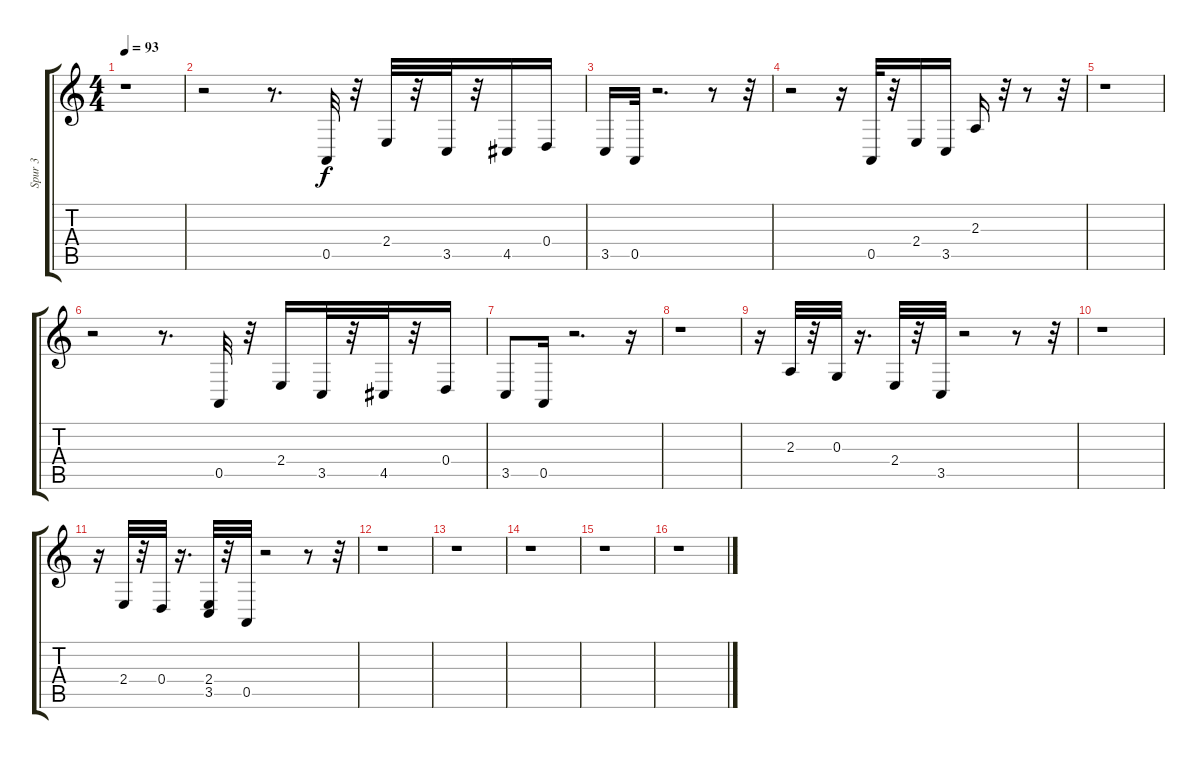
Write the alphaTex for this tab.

\track ("Spur 3" "Spur 3") {instrument clavinet}
\staff {score tabs}
\tuning (E4 B3 G3 D3 A2 E2) {hide}
\ts (4 4)
\tempo 93
\clef g2
\ks c
r.1{dy f} |
r.2 r.8{d} 0.5.32 r.32 2.4.32 r.32 3.5.32 r.32 4.5.16 0.4.16 |
3.5.16 0.5.32 r.2{d} r.8 r.32 |
r.2 r.16 0.5.32 r.32 2.4.16 3.5.16 2.3.16 r.32 r.8 r.32 |
r.1 |
r.2 r.8{d} 0.5.32 r.32 2.4.16 3.5.32 r.32 4.5.32 r.32 0.4.16 |
3.5.8 0.5.16 r.2{d} r.16 |
r.1 |
r.16 2.3.32 r.32 0.3.32 r.16{d} 2.4.32 r.32 3.5.32 r.2 r.8 r.32 |
r.1 |
r.16 2.4.32 r.32 0.4.32 r.16{d} (2.4 3.5).32 r.32 0.5.32 r.2 r.8 r.32 |
r.1 |
r.1 |
r.1 |
r.1 |
r.1
